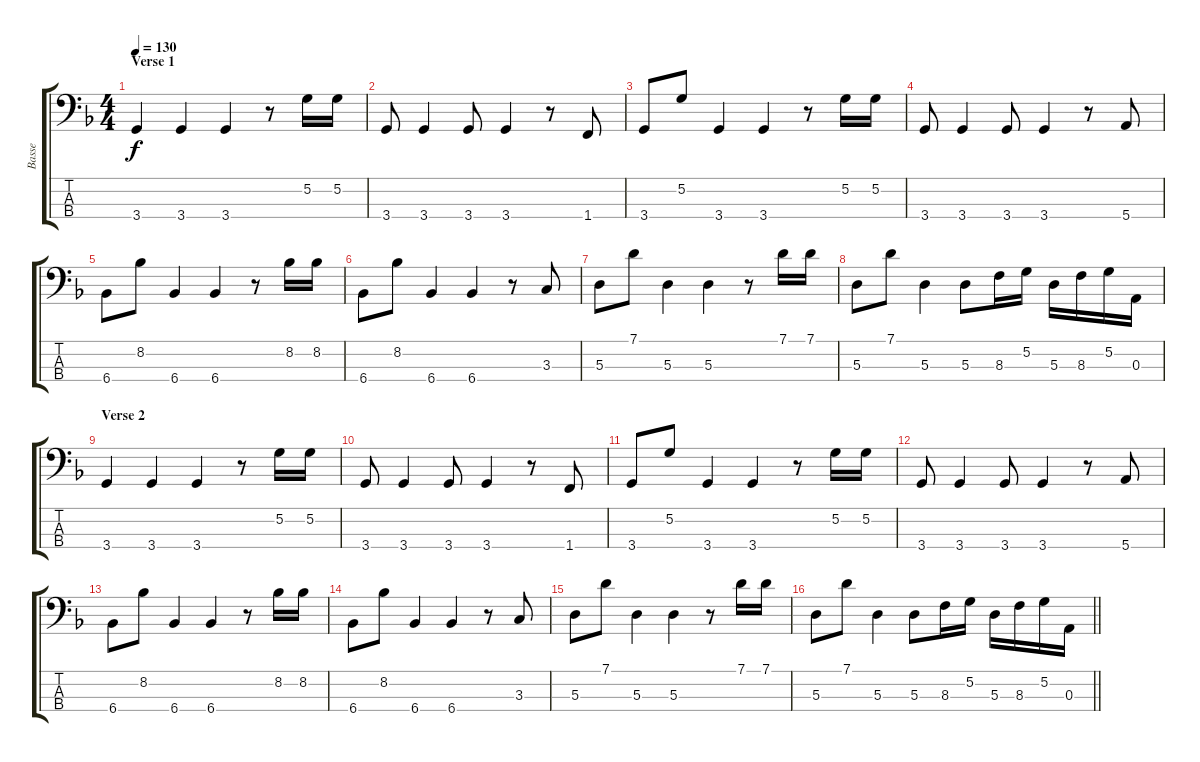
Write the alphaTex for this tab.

\track ("Basse" "Basse") {instrument electricbassfinger}
\staff {score tabs}
\tuning (G2 D2 A1 E1) {hide}
\ts (4 4)
\section ("" "Verse 1")
\tempo 130
\clef f4
\ks f
3.4.4{dy f} 3.4.4 3.4.4 r.8 5.2.16 5.2.16 |
3.4.8 3.4.4 3.4.8 3.4.4 r.8 1.4.8 |
3.4.8 5.2.8 3.4.4 3.4.4 r.8 5.2.16 5.2.16 |
3.4.8 3.4.4 3.4.8 3.4.4 r.8 5.4.8 |
6.4.8 8.2.8 6.4.4 6.4.4 r.8 8.2.16 8.2.16 |
6.4.8 8.2.8 6.4.4 6.4.4 r.8 3.3.8 |
5.3.8 7.1.8 5.3.4 5.3.4 r.8 7.1.16 7.1.16 |
5.3.8 7.1.8 5.3.4 5.3.8 8.3.16 5.2.16 5.3.16 8.3.16 5.2.16 0.3.16 |
\section ("" "Verse 2")
3.4.4 3.4.4 3.4.4 r.8 5.2.16 5.2.16 |
3.4.8 3.4.4 3.4.8 3.4.4 r.8 1.4.8 |
3.4.8 5.2.8 3.4.4 3.4.4 r.8 5.2.16 5.2.16 |
3.4.8 3.4.4 3.4.8 3.4.4 r.8 5.4.8 |
6.4.8 8.2.8 6.4.4 6.4.4 r.8 8.2.16 8.2.16 |
6.4.8 8.2.8 6.4.4 6.4.4 r.8 3.3.8 |
5.3.8 7.1.8 5.3.4 5.3.4 r.8 7.1.16 7.1.16 |
\barLineRight lightlight
5.3.8 7.1.8 5.3.4 5.3.8 8.3.16 5.2.16 5.3.16 8.3.16 5.2.16 0.3.16
